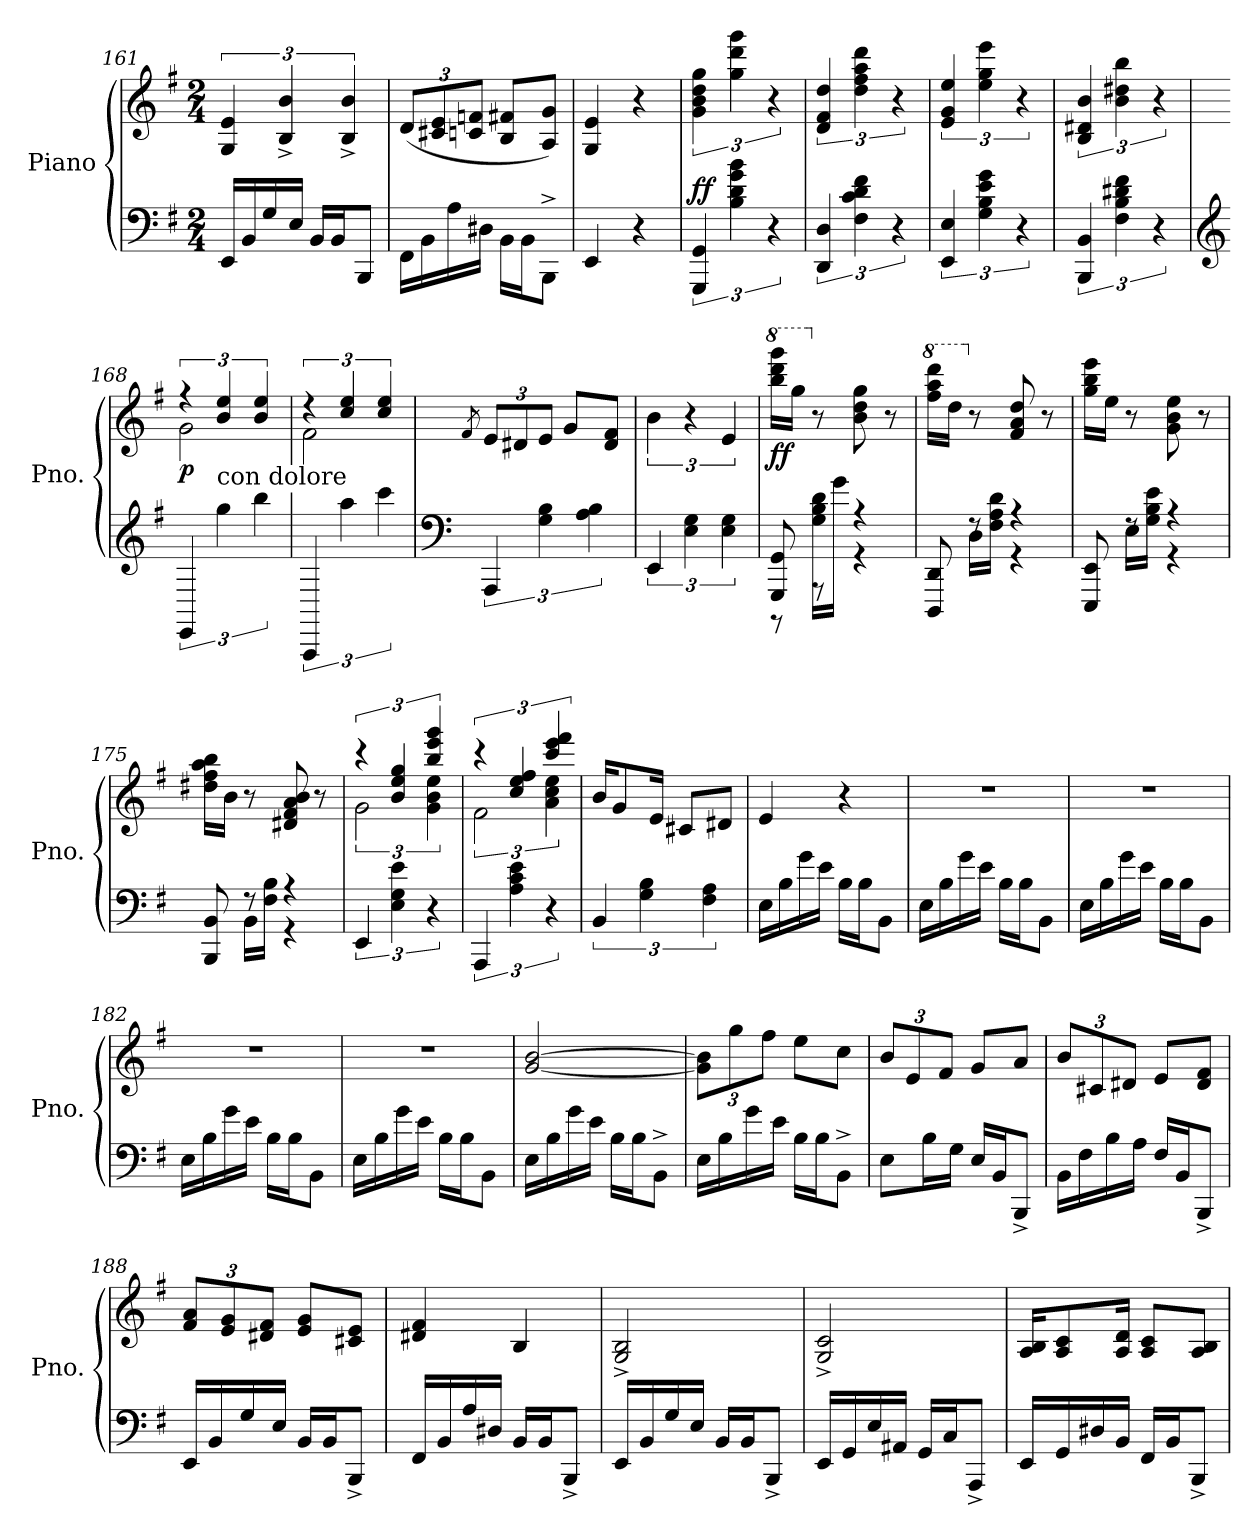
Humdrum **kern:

**kern	**kern	**dynam
*part1	*part1	*part1
*staff2	*staff1	*staff1/2
*I"Piano	*	*
*I'Pno.	*	*
*clefF4	*clefG2	*
*k[f#]	*k[f#]	*
*M2/4	*M2/4	*
=161	=161	=161
16EE/LL	6G/ 6e/	.
16BB/	.	.
16G/	.	.
.	6B/^ 6b/^	.
16E/JJ	.	.
16BB/LL	.	.
16BB/J	.	.
.	6B/^ 6b/^	.
8BBB/J	.	.
!!LO:PB:g=z
=162	=162	=162
*	*Xbrackettup	*
16FF#\LL	(<12d/L	.
16BB\	.	.
.	12c#X/ 12e/	.
16A\	.	.
.	12cn/ 12fn/J	.
16D#X\JJ	.	.
16BB\LL	8B/ 8f#X/L	.
16BB\J	.	.
8BBB^\J	8A/ 8g/J)	.
=163	=163	=163
4EE/	4G/ 4e/	.
4r	4r	.
=164	=164	=164
*	*brackettup	*
!	!	!LO:DY:a=2
6GGG/ 6GG/	6g\ 6b\ 6dd\ 6gg\	ff
6B\ 6d\ 6g\ 6b\	6gg\ 6ddd\ 6ggg\	.
6r	6r	.
=165	=165	=165
6DD/ 6D/	6d/ 6f#/ 6dd/	.
6F#\ 6c\ 6d\ 6f#\	6dd\ 6ff#\ 6aa\ 6ddd\	.
6r	6r	.
=166	=166	=166
6EE/ 6E/	6e/ 6g/ 6ee/	.
6G\ 6B\ 6e\ 6g\	6ee\ 6gg\ 6eee\	.
6r	6r	.
=167	=167	=167
6BBB/ 6BB/	6B/ 6d#X/ 6b/	.
6F#\ 6B\ 6d#X\ 6f#\	6b\ 6dd#X\ 6bb\	.
6r	6r	.
=168	=168	=168
*clefG2	*	*
*	*^	*
!	!	!	!LO:DY:b
6EE/	6r	2g\	p
!	!LO:TX:b:t=con dolore	!	!
6gg\	6b/ 6ee/	.	.
6bb\	6b/ 6ee/	.	.
=169	=169	=169	=169
6AAA/	6r	2f#\	.
6aa\	6cc/ 6ee/	.	.
6ccc\	6cc/ 6ee/	.	.
*	*v	*v	*
=170	=170	=170
*clefF4	*	*
.	8qf#/	.
*	*Xbrackettup	*
6AAA/	12e/L	.
.	12d#X/	.
6G\ 6B\	12e/J	.
.	8g/L	.
6A\ 6B\	.	.
.	8d#/ 8f#/J	.
!!LO:LB:g=z
=171	=171	=171
*	*brackettup	*
6EE/	6b\	.
6E\ 6G\	6r	.
6E\ 6G\	6e/	.
=172	=172	=172
*^	*	*
*	*	*8va	*
!	!	!	!LO:DY:b
8GGG/ 8GG/	8r	16bbb\ 16dddd\ 16gggg\LL	ff
.	.	16ggg\JJ	.
*	*	*X8va	*
8rAAA	16G\ 16B\ 16d\LL	8r	.
.	16g\JJ	.	.
4r	4r	8b\ 8dd\ 8gg\	.
.	.	8r	.
=173	=173	=173	=173
*	*	*8va	*
8DDD/ 8DD/	8ryy	16fff#\ 16aaa\ 16dddd\LL	.
.	.	16ddd\JJ	.
*	*	*X8va	*
8rF	16D\LL	8r	.
.	16F#\ 16A\ 16d\JJ	.	.
4r	4r	8f#/ 8a/ 8dd/	.
.	.	8r	.
=174	=174	=174	=174
8EEE/ 8EE/	8ryy	16gg\ 16bb\ 16eee\LL	.
.	.	16ee\JJ	.
8rF	16E\LL	8r	.
.	16G\ 16B\ 16e\JJ	.	.
4r	4r	8g\ 8b\ 8ee\	.
.	.	8r	.
=175	=175	=175	=175
8BBB/ 8BB/	8ryy	16dd#X\ 16ff#\ 16aa\ 16bb\LL	.
.	.	16b\JJ	.
8rF	16BB\LL	8r	.
.	16F#\ 16B\JJ	.	.
4r	4r	8d#X/ 8f#/ 8a/ 8b/	.
.	.	8r	.
*v	*v	*	*
=176	=176	=176
*	*^	*
6EE/	6r	3g\	.
6E\ 6G\ 6e\	6b/ 6ee/ 6gg/	.	.
6r	6bb/ 6eee/ 6ggg/	6g\ 6b\ 6ee\	.
=177	=177	=177	=177
6AAA/	6r	3f#\	.
6A\ 6c\ 6e\	6cc/ 6ee/ 6ff#/	.	.
6r	6ccc/ 6eee/ 6fff#/	6a\ 6cc\ 6ee\	.
*	*v	*v	*
=178	=178	=178
6BB/	16b/KL	.
.	8g/	.
6G\ 6B\	.	.
.	16e/Jk	.
.	8c#X/L	.
6F#\ 6A\	.	.
.	8d#X/J	.
!!LO:PB:g=z
=179	=179	=179
16E<\LL	4e/	.
16B<\	.	.
16g<\	.	.
16e<\JJ	.	.
16B<\LL	4r	.
16B<\J	.	.
8BB<\J	.	.
=180	=180	=180
16E\LL	2r	.
16B\	.	.
16g\	.	.
16e\JJ	.	.
16B\LL	.	.
16B\J	.	.
8BB\J	.	.
=181	=181	=181
16E\LL	2r	.
16B\	.	.
16g\	.	.
16e\JJ	.	.
16B\LL	.	.
16B\J	.	.
8BB\J	.	.
=182	=182	=182
16E\LL	2r	.
16B\	.	.
16g\	.	.
16e\JJ	.	.
16B\LL	.	.
16B\J	.	.
8BB\J	.	.
=183	=183	=183
16E\LL	2r	.
16B\	.	.
16g\	.	.
16e\JJ	.	.
16B\LL	.	.
16B\J	.	.
8BB\J	.	.
=184	=184	=184
16E\LL	[2g/ [2b/	.
16B\	.	.
16g\	.	.
16e\JJ	.	.
16B\LL	.	.
16B\J	.	.
8BB^\J	.	.
!!LO:LB:g=z
=185	=185	=185
*	*Xbrackettup	*
16E\LL	12g\] 12b\]L	.
16B\	.	.
.	12gg\	.
16g\	.	.
.	12ff#\J	.
16e\JJ	.	.
16B\LL	8ee\L	.
16B\J	.	.
8BB^\J	8cc\J	.
=186	=186	=186
8E\L	12b/L	.
.	12e/	.
16B\L	.	.
.	12f#/J	.
16G\JJ	.	.
16E/LL	8g/L	.
16BB/J	.	.
8BBB^/J	8a/J	.
=187	=187	=187
16BB\LL	12b/L	.
16F#\	.	.
.	12c#X/	.
16B\	.	.
.	12d#X/J	.
16A\JJ	.	.
16F#/LL	8e/L	.
16BB/J	.	.
8BBB^/J	8d#/ 8f#/J	.
=188	=188	=188
16EE/LL	12f#/ 12a/L	.
16BB/	.	.
.	12e/ 12g/	.
16G/	.	.
.	12d#X/ 12f#/J	.
16E/JJ	.	.
16BB/LL	8e/ 8g/L	.
16BB/J	.	.
8BBB^/J	8c#X/ 8e/J	.
=189	=189	=189
16FF#/LL	4d#X/ 4f#/	.
16BB/	.	.
16A/	.	.
16D#X/JJ	.	.
16BB/LL	4B/	.
16BB/J	.	.
8BBB^/J	.	.
=190	=190	=190
16EE/LL	2G/^ 2B/^	.
16BB/	.	.
16G/	.	.
16E/JJ	.	.
16BB/LL	.	.
16BB/J	.	.
8BBB^/J	.	.
=191	=191	=191
16EE/LL	2G/^ 2c/^	.
16GG/	.	.
16E/	.	.
16AA#X/JJ	.	.
16GG/LL	.	.
16C/J	.	.
8AAA^/J	.	.
!!LO:LB:g=z
=192	=192	=192
16EE/LL	16A/ 16B/KL	.
16GG/	8A/ 8c/	.
16D#X/	.	.
16BB/JJ	16A/ 16d/Jk	.
16FF#/LL	8A/ 8c/L	.
16BB/J	.	.
8BBB^/J	8A/ 8B/J	.
=	=	=
*-	*-	*-
